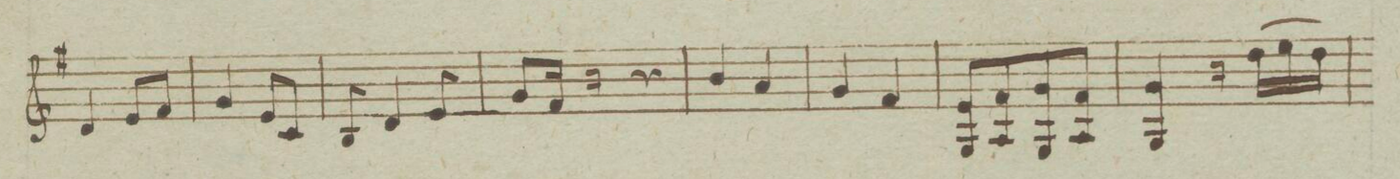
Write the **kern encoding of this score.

**kern	**dynam
*I"Violino Primo	*
*clefG2	*
*k[f#]	*
*met(c)	*
*M2/4	*
4d/	.
8e/L	.
8f#/J	.
=133	=133
4g/	.
8e/L	.
8c/J	.
=134	=134
8B/	.
4d/	.
8e/	.
=135	=135
8g/L	.
16f#/Jk	.
16r	.
4r	.
=136	=136
4b/	.
4a/	.
=137	=137
4g/	.
4f#/	.
=138	=138
8eL 8G/	.
8f# 8A/	.
8g 8G/	.
8f#J 8A/	.
=139	=139
4g 4G/	.
16r	.
(16dd\LL	.
16ee\	.
16dd\JJ)	.
=140	=140
*-	*-
